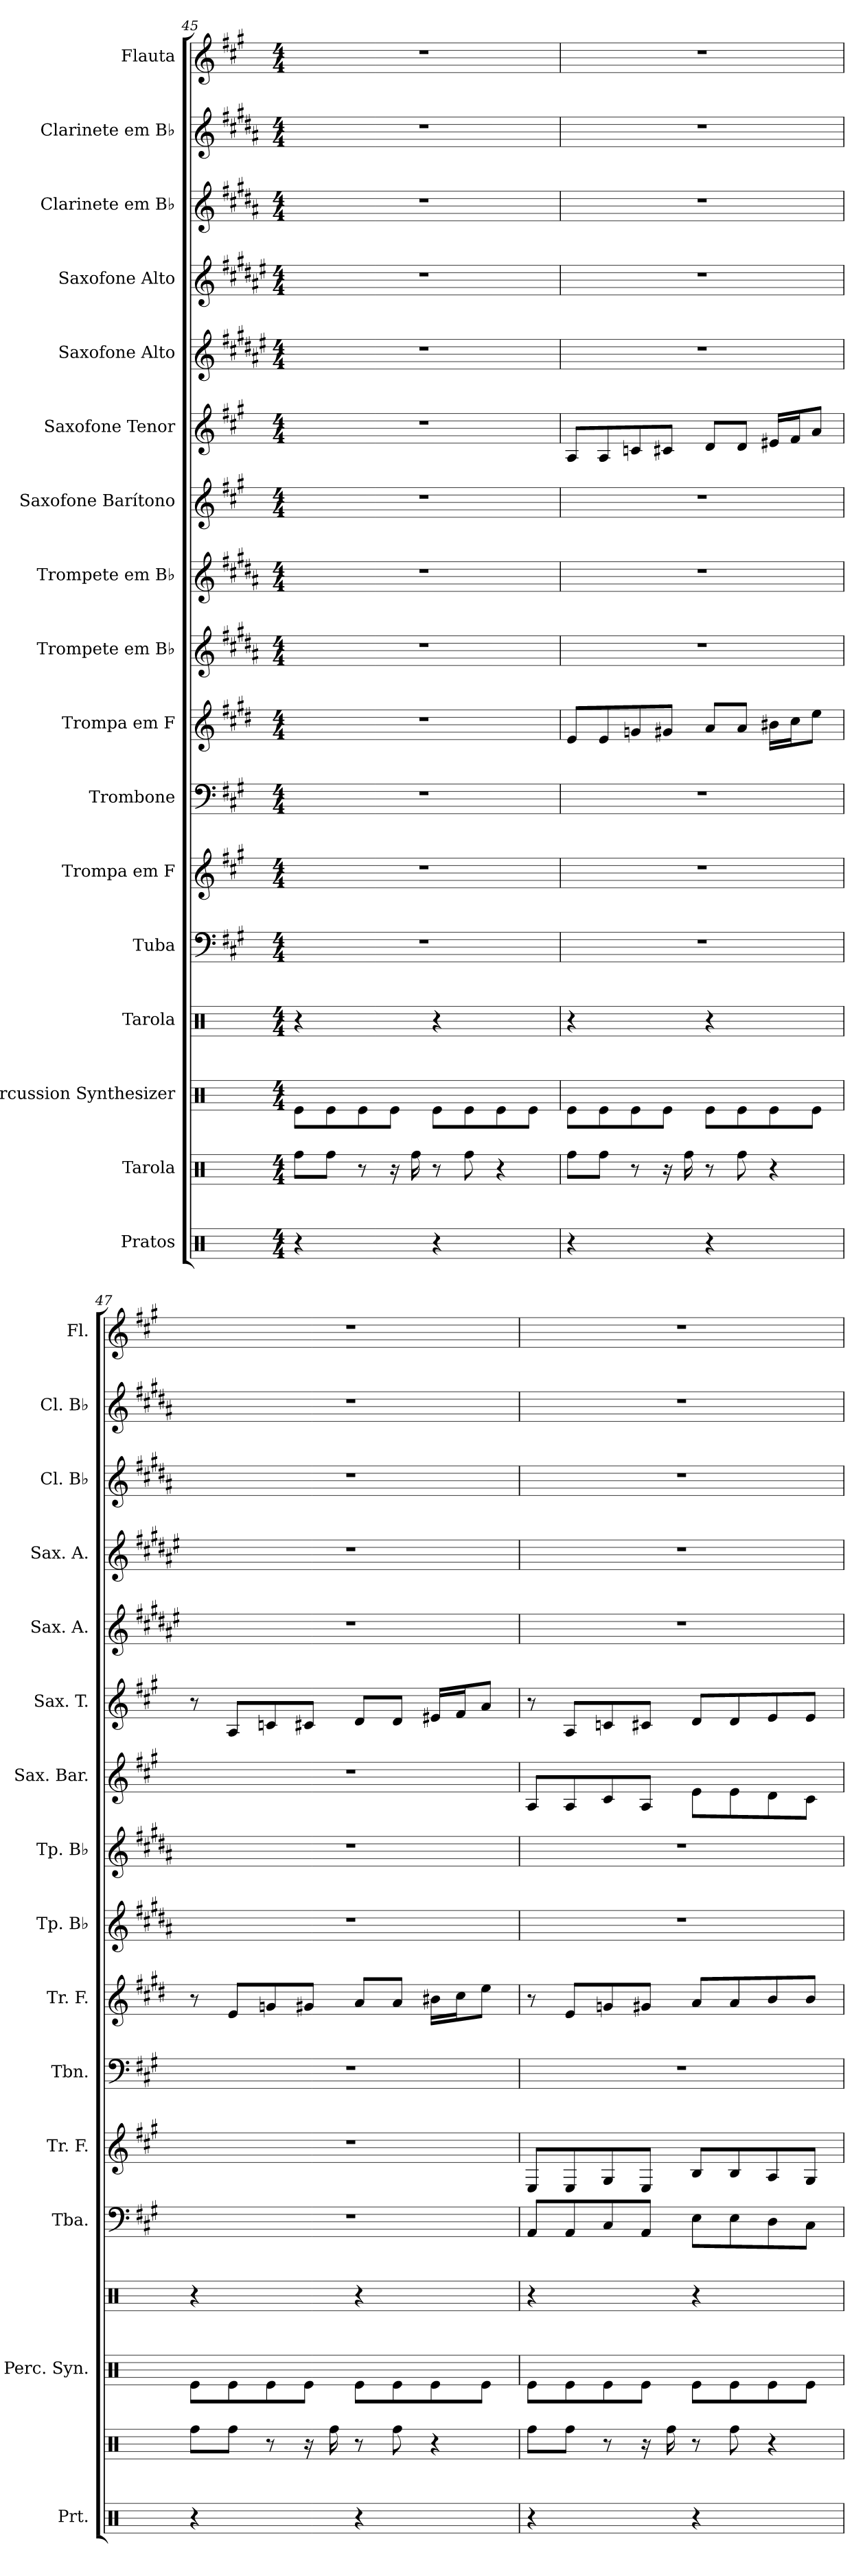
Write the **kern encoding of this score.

**kern	**kern	**kern	**kern	**kern	**kern	**kern	**kern	**kern	**kern	**kern	**kern	**kern	**kern	**kern	**kern	**kern
*part17	*part16	*part15	*part14	*part13	*part12	*part11	*part10	*part9	*part8	*part7	*part6	*part5	*part4	*part3	*part2	*part1
*staff17	*staff16	*staff15	*staff14	*staff13	*staff12	*staff11	*staff10	*staff9	*staff8	*staff7	*staff6	*staff5	*staff4	*staff3	*staff2	*staff1
*I"Pratos	*I"Tarola	*I"Percussion Synthesizer	*I"Tarola	*I"Tuba	*I"Trompa em F	*I"Trombone	*I"Trompa em F	*I"Trompete em B♭	*I"Trompete em B♭	*I"Saxofone Barítono	*I"Saxofone Tenor	*I"Saxofone Alto	*I"Saxofone Alto	*I"Clarinete em B♭	*I"Clarinete em B♭	*I"Flauta
*I'Prt.	*	*I'Perc. Syn.	*	*I'Tba.	*I'Tr. F.	*I'Tbn.	*I'Tr. F.	*I'Tp. B♭	*I'Tp. B♭	*I'Sax. Bar.	*I'Sax. T.	*I'Sax. A.	*I'Sax. A.	*I'Cl. B♭	*I'Cl. B♭	*I'Fl.
*clefX	*clefX	*clefX	*clefX	*clefF4	*clefG2	*clefF4	*clefG2	*clefG2	*clefG2	*clefG2	*clefG2	*clefG2	*clefG2	*clefG2	*clefG2	*clefG2
*	*	*	*	*	*ITrd4c7	*	*ITrd4c7	*ITrd1c2	*ITrd1c2	*ITrd12c21	*ITrd8c14	*ITrd5c9	*ITrd5c9	*ITrd1c2	*ITrd1c2	*
*k[]	*k[]	*k[]	*k[]	*k[f#c#g#]	*k[f#c#]	*k[f#c#g#]	*k[f#c#g#]	*k[f#c#g#]	*k[f#c#g#]	*k[f#c#g#]	*k[f#c#g#]	*k[f#c#g#]	*k[f#c#g#]	*k[f#c#g#]	*k[f#c#g#]	*k[f#c#g#]
*M4/4	*M4/4	*M4/4	*M4/4	*M4/4	*M4/4	*M4/4	*M4/4	*M4/4	*M4/4	*M4/4	*M4/4	*M4/4	*M4/4	*M4/4	*M4/4	*M4/4
*MM145	*MM145	*MM145	*MM145	*MM145	*MM145	*MM145	*MM145	*MM145	*MM145	*MM145	*MM145	*MM145	*MM145	*MM145	*MM145	*MM145
=45	=45	=45	=45	=45	=45	=45	=45	=45	=45	=45	=45	=45	=45	=45	=45	=45
4r	8Rff\L	8Re\L	4r	1r	1r	1r	1r	1r	1r	1r	1r	1r	1r	1r	1r	1r
.	8Rff\J	8Re\	.	.	.	.	.	.	.	.	.	.	.	.	.	.
4R/	8r	8Re\	4R/	.	.	.	.	.	.	.	.	.	.	.	.	.
.	16r	8Re\J	.	.	.	.	.	.	.	.	.	.	.	.	.	.
.	16Rff\	.	.	.	.	.	.	.	.	.	.	.	.	.	.	.
4r	8r	8Re\L	4r	.	.	.	.	.	.	.	.	.	.	.	.	.
.	8Rff\	8Re\	.	.	.	.	.	.	.	.	.	.	.	.	.	.
4R/	4r	8Re\	4R/	.	.	.	.	.	.	.	.	.	.	.	.	.
.	.	8Re\J	.	.	.	.	.	.	.	.	.	.	.	.	.	.
!!LO:PB:g=z
=46	=46	=46	=46	=46	=46	=46	=46	=46	=46	=46	=46	=46	=46	=46	=46	=46
4r	8Rff\L	8Re\L	4r	1r	1r	1r	8A/L	1r	1r	1r	8AA/L	1r	1r	1r	1r	1r
.	8Rff\J	8Re\	.	.	.	.	8A/	.	.	.	8AA/	.	.	.	.	.
4R/	8r	8Re\	4R/	.	.	.	8cn/	.	.	.	8Cn/	.	.	.	.	.
.	16r	8Re\J	.	.	.	.	8c#X/J	.	.	.	8C#X/J	.	.	.	.	.
.	16Rff\	.	.	.	.	.	.	.	.	.	.	.	.	.	.	.
4r	8r	8Re\L	4r	.	.	.	8d/L	.	.	.	8D/L	.	.	.	.	.
.	8Rff\	8Re\	.	.	.	.	8d/J	.	.	.	8D/J	.	.	.	.	.
4R/	4r	8Re\	4R/	.	.	.	16e#X\LL	.	.	.	16E#X/LL	.	.	.	.	.
.	.	.	.	.	.	.	16f#\J	.	.	.	16F#/J	.	.	.	.	.
.	.	8Re\J	.	.	.	.	8a\J	.	.	.	8A/J	.	.	.	.	.
=47	=47	=47	=47	=47	=47	=47	=47	=47	=47	=47	=47	=47	=47	=47	=47	=47
4r	8Rff\L	8Re\L	4r	1r	1r	1r	8r	1r	1r	1r	8r	1r	1r	1r	1r	1r
.	8Rff\J	8Re\	.	.	.	.	8A/L	.	.	.	8AA/L	.	.	.	.	.
4R/	8r	8Re\	4R/	.	.	.	8cn/	.	.	.	8Cn/	.	.	.	.	.
.	16r	8Re\J	.	.	.	.	8c#X/J	.	.	.	8C#X/J	.	.	.	.	.
.	16Rff\	.	.	.	.	.	.	.	.	.	.	.	.	.	.	.
4r	8r	8Re\L	4r	.	.	.	8d/L	.	.	.	8D/L	.	.	.	.	.
.	8Rff\	8Re\	.	.	.	.	8d/J	.	.	.	8D/J	.	.	.	.	.
4R/	4r	8Re\	4R/	.	.	.	16e#X\LL	.	.	.	16E#X/LL	.	.	.	.	.
.	.	.	.	.	.	.	16f#\J	.	.	.	16F#/J	.	.	.	.	.
.	.	8Re\J	.	.	.	.	8a\J	.	.	.	8A/J	.	.	.	.	.
=48	=48	=48	=48	=48	=48	=48	=48	=48	=48	=48	=48	=48	=48	=48	=48	=48
4r	8Rff\L	8Re\L	4r	8AA/L	8AA/L	1r	8r	1r	1r	8AA/L	8r	1r	1r	1r	1r	1r
.	8Rff\J	8Re\	.	8AA/	8AA/	.	8A/L	.	.	8AA/	8AA/L	.	.	.	.	.
4R/	8r	8Re\	4R/	8C#/	8C#/	.	8cn/	.	.	8C#/	8Cn/	.	.	.	.	.
.	16r	8Re\J	.	8AA/J	8AA/J	.	8c#X/J	.	.	8AA/J	8C#X/J	.	.	.	.	.
.	16Rff\	.	.	.	.	.	.	.	.	.	.	.	.	.	.	.
4r	8r	8Re\L	4r	8E\L	8E/L	.	8d/L	.	.	8E\L	8D/L	.	.	.	.	.
.	8Rff\	8Re\	.	8E\	8E/	.	8d/	.	.	8E\	8D/	.	.	.	.	.
4R/	4r	8Re\	4R/	8D\	8D/	.	8e/	.	.	8D\	8E/	.	.	.	.	.
.	.	8Re\J	.	8C#\J	8C#/J	.	8e/J	.	.	8C#\J	8E/J	.	.	.	.	.
=	=	=	=	=	=	=	=	=	=	=	=	=	=	=	=	=
*-	*-	*-	*-	*-	*-	*-	*-	*-	*-	*-	*-	*-	*-	*-	*-	*-
